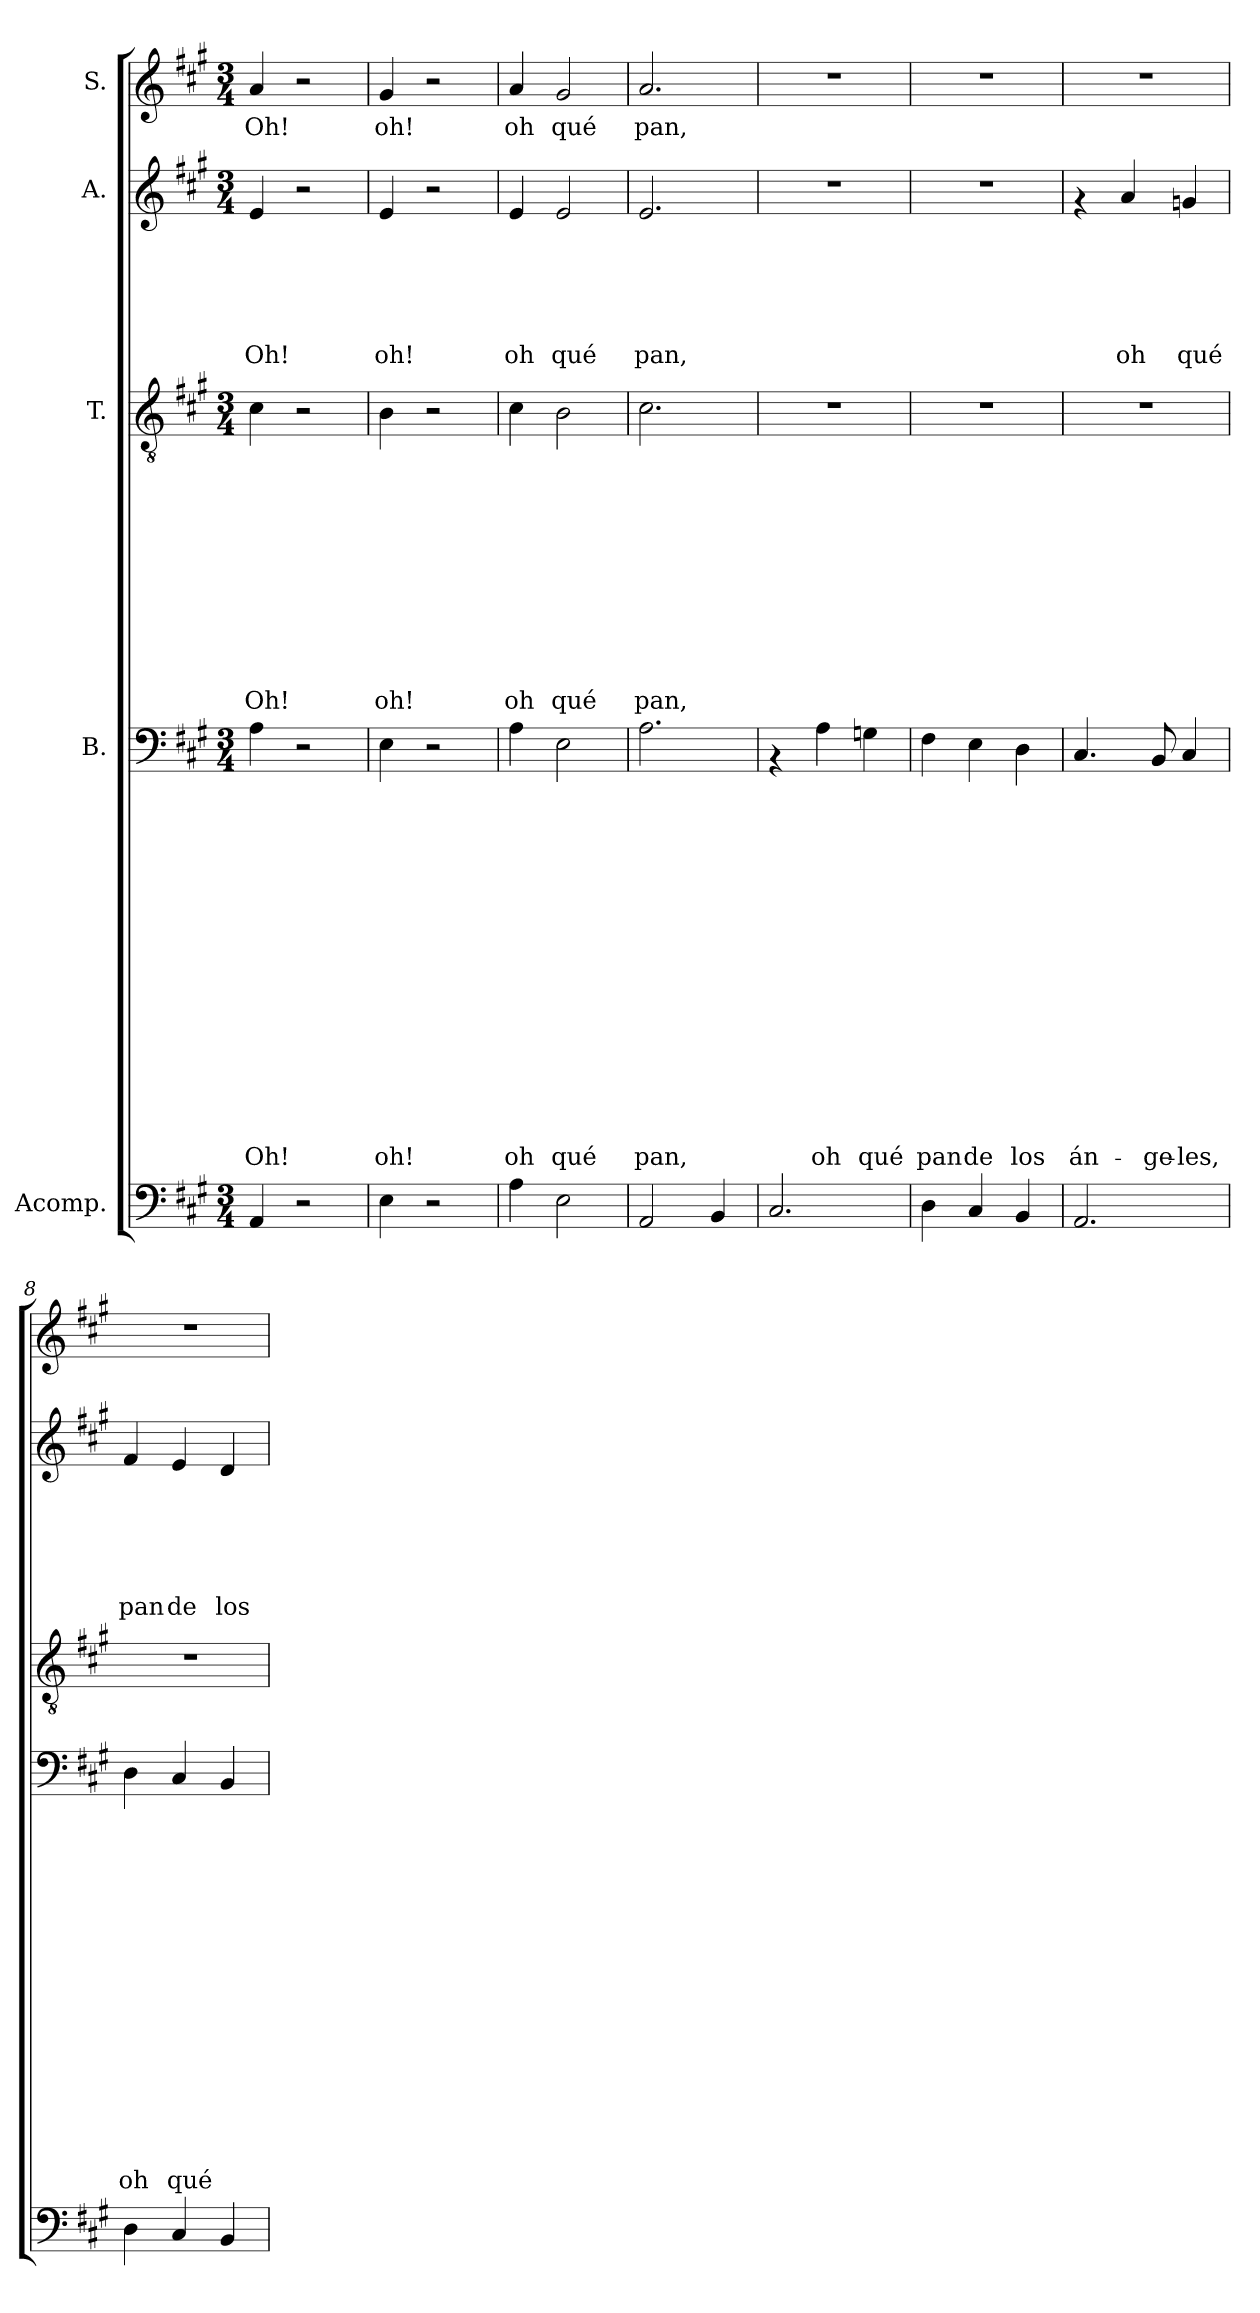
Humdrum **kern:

**kern	**kern	**text	**text	**text	**text	**text	**text	**text	**text	**text	**text	**text	**text	**text	**text	**text	**text	**kern	**text	**text	**text	**text	**text	**text	**text	**text	**text	**text	**text	**kern	**text	**text	**text	**text	**text	**text	**kern	**text
*part5	*part4	*part4	*part4	*part4	*part4	*part4	*part4	*part4	*part4	*part4	*part4	*part4	*part4	*part4	*part4	*part4	*part4	*part3	*part3	*part3	*part3	*part3	*part3	*part3	*part3	*part3	*part3	*part3	*part3	*part2	*part2	*part2	*part2	*part2	*part2	*part2	*part1	*part1
*staff5	*staff4	*staff4	*staff4	*staff4	*staff4	*staff4	*staff4	*staff4	*staff4	*staff4	*staff4	*staff4	*staff4	*staff4	*staff4	*staff4	*staff4	*staff3	*staff3	*staff3	*staff3	*staff3	*staff3	*staff3	*staff3	*staff3	*staff3	*staff3	*staff3	*staff2	*staff2	*staff2	*staff2	*staff2	*staff2	*staff2	*staff1	*staff1
*I"Acomp.	*I"B.	*	*	*	*	*	*	*	*	*	*	*	*	*	*	*	*	*I"T.	*	*	*	*	*	*	*	*	*	*	*	*I"A.	*	*	*	*	*	*	*I"S.	*
!!LO:PB:g=z
*clefF4	*clefF4	*	*	*	*	*	*	*	*	*	*	*	*	*	*	*	*	*clefGv2	*	*	*	*	*	*	*	*	*	*	*	*clefG2	*	*	*	*	*	*	*clefG2	*
*k[f#c#g#]	*k[f#c#g#]	*	*	*	*	*	*	*	*	*	*	*	*	*	*	*	*	*k[f#c#g#]	*	*	*	*	*	*	*	*	*	*	*	*k[f#c#g#]	*	*	*	*	*	*	*k[f#c#g#]	*
*A:	*A:	*	*	*	*	*	*	*	*	*	*	*	*	*	*	*	*	*A:	*	*	*	*	*	*	*	*	*	*	*	*A:	*	*	*	*	*	*	*A:	*
*M3/4	*M3/4	*	*	*	*	*	*	*	*	*	*	*	*	*	*	*	*	*M3/4	*	*	*	*	*	*	*	*	*	*	*	*M3/4	*	*	*	*	*	*	*M3/4	*
=1	=1	=1	=1	=1	=1	=1	=1	=1	=1	=1	=1	=1	=1	=1	=1	=1	=1	=1	=1	=1	=1	=1	=1	=1	=1	=1	=1	=1	=1	=1	=1	=1	=1	=1	=1	=1	=1	=1
!	!	!	!	!	!	!	!	!	!	!	!	!	!	!	!	!	!LO:LY:b	!	!	!	!	!	!	!	!	!	!	!	!LO:LY:b	!	!	!	!	!	!	!LO:LY:b	!	!LO:LY:b
4AA/	4A\	.	.	.	.	.	.	.	.	.	.	.	.	.	.	.	Oh!	4c#\	.	.	.	.	.	.	.	.	.	.	Oh!	4e/	.	.	.	.	.	Oh!	4a/	Oh!
2r	2r	.	.	.	.	.	.	.	.	.	.	.	.	.	.	.	.	2r	.	.	.	.	.	.	.	.	.	.	.	2r	.	.	.	.	.	.	2r	.
=2	=2	=2	=2	=2	=2	=2	=2	=2	=2	=2	=2	=2	=2	=2	=2	=2	=2	=2	=2	=2	=2	=2	=2	=2	=2	=2	=2	=2	=2	=2	=2	=2	=2	=2	=2	=2	=2	=2
!	!	!	!	!	!	!	!	!	!	!	!	!	!	!	!	!	!LO:LY:b	!	!	!	!	!	!	!	!	!	!	!	!LO:LY:b	!	!	!	!	!	!	!LO:LY:b	!	!LO:LY:b
4E\	4E\	.	.	.	.	.	.	.	.	.	.	.	.	.	.	.	oh!	4B\	.	.	.	.	.	.	.	.	.	.	oh!	4e/	.	.	.	.	.	oh!	4g#/	oh!
2r	2r	.	.	.	.	.	.	.	.	.	.	.	.	.	.	.	.	2r	.	.	.	.	.	.	.	.	.	.	.	2r	.	.	.	.	.	.	2r	.
=3	=3	=3	=3	=3	=3	=3	=3	=3	=3	=3	=3	=3	=3	=3	=3	=3	=3	=3	=3	=3	=3	=3	=3	=3	=3	=3	=3	=3	=3	=3	=3	=3	=3	=3	=3	=3	=3	=3
!	!	!	!	!	!	!	!	!	!	!	!	!	!	!	!	!	!LO:LY:b	!	!	!	!	!	!	!	!	!	!	!	!LO:LY:b	!	!	!	!	!	!	!LO:LY:b	!	!LO:LY:b
4A\	4A\	.	.	.	.	.	.	.	.	.	.	.	.	.	.	.	oh	4c#\	.	.	.	.	.	.	.	.	.	.	oh	4e/	.	.	.	.	.	oh	4a/	oh
!	!	!	!	!	!	!	!	!	!	!	!	!	!	!	!	!	!LO:LY:b	!	!	!	!	!	!	!	!	!	!	!	!LO:LY:b	!	!	!	!	!	!	!LO:LY:b	!	!LO:LY:b
2E\	2E\	.	.	.	.	.	.	.	.	.	.	.	.	.	.	.	qué	2B\	.	.	.	.	.	.	.	.	.	.	qué	2e/	.	.	.	.	.	qué	2g#/	qué
=4	=4	=4	=4	=4	=4	=4	=4	=4	=4	=4	=4	=4	=4	=4	=4	=4	=4	=4	=4	=4	=4	=4	=4	=4	=4	=4	=4	=4	=4	=4	=4	=4	=4	=4	=4	=4	=4	=4
!	!	!	!	!	!	!	!	!	!	!	!	!	!	!	!	!	!LO:LY:b	!	!	!	!	!	!	!	!	!	!	!	!LO:LY:b	!	!	!	!	!	!	!LO:LY:b	!	!LO:LY:b
2AA/	2.A\	.	.	.	.	.	.	.	.	.	.	.	.	.	.	.	pan,	2.c#\	.	.	.	.	.	.	.	.	.	.	pan,	2.e/	.	.	.	.	.	pan,	2.a/	pan,
4BB/	.	.	.	.	.	.	.	.	.	.	.	.	.	.	.	.	.	.	.	.	.	.	.	.	.	.	.	.	.	.	.	.	.	.	.	.	.	.
=5	=5	=5	=5	=5	=5	=5	=5	=5	=5	=5	=5	=5	=5	=5	=5	=5	=5	=5	=5	=5	=5	=5	=5	=5	=5	=5	=5	=5	=5	=5	=5	=5	=5	=5	=5	=5	=5	=5
2.C#/	4rAA	.	.	.	.	.	.	.	.	.	.	.	.	.	.	.	.	2.r	.	.	.	.	.	.	.	.	.	.	.	2.r	.	.	.	.	.	.	2.r	.
!	!	!	!	!	!	!	!	!	!	!	!	!	!	!	!	!	!LO:LY:b	!	!	!	!	!	!	!	!	!	!	!	!	!	!	!	!	!	!	!	!	!
.	4A\	.	.	.	.	.	.	.	.	.	.	.	.	.	.	.	oh	.	.	.	.	.	.	.	.	.	.	.	.	.	.	.	.	.	.	.	.	.
!	!	!	!	!	!	!	!	!	!	!	!	!	!	!	!	!	!LO:LY:b	!	!	!	!	!	!	!	!	!	!	!	!	!	!	!	!	!	!	!	!	!
.	4Gn\	.	.	.	.	.	.	.	.	.	.	.	.	.	.	.	qué	.	.	.	.	.	.	.	.	.	.	.	.	.	.	.	.	.	.	.	.	.
=6	=6	=6	=6	=6	=6	=6	=6	=6	=6	=6	=6	=6	=6	=6	=6	=6	=6	=6	=6	=6	=6	=6	=6	=6	=6	=6	=6	=6	=6	=6	=6	=6	=6	=6	=6	=6	=6	=6
!	!	!	!	!	!	!	!	!	!	!	!	!	!	!	!	!	!LO:LY:b	!	!	!	!	!	!	!	!	!	!	!	!	!	!	!	!	!	!	!	!	!
4D\	4F#\	.	.	.	.	.	.	.	.	.	.	.	.	.	.	.	pan	2.r	.	.	.	.	.	.	.	.	.	.	.	2.r	.	.	.	.	.	.	2.r	.
!	!	!	!	!	!	!	!	!	!	!	!	!	!	!	!	!	!LO:LY:b	!	!	!	!	!	!	!	!	!	!	!	!	!	!	!	!	!	!	!	!	!
4C#/	4E\	.	.	.	.	.	.	.	.	.	.	.	.	.	.	.	de	.	.	.	.	.	.	.	.	.	.	.	.	.	.	.	.	.	.	.	.	.
!	!	!	!	!	!	!	!	!	!	!	!	!	!	!	!	!	!LO:LY:b	!	!	!	!	!	!	!	!	!	!	!	!	!	!	!	!	!	!	!	!	!
4BB/	4D\	.	.	.	.	.	.	.	.	.	.	.	.	.	.	.	los	.	.	.	.	.	.	.	.	.	.	.	.	.	.	.	.	.	.	.	.	.
=7	=7	=7	=7	=7	=7	=7	=7	=7	=7	=7	=7	=7	=7	=7	=7	=7	=7	=7	=7	=7	=7	=7	=7	=7	=7	=7	=7	=7	=7	=7	=7	=7	=7	=7	=7	=7	=7	=7
!	!	!	!	!	!	!	!	!	!	!	!	!	!	!	!	!	!LO:LY:b	!	!	!	!	!	!	!	!	!	!	!	!	!	!	!	!	!	!	!	!	!
2.AA/	4.C#/	.	.	.	.	.	.	.	.	.	.	.	.	.	.	.	án-	2.r	.	.	.	.	.	.	.	.	.	.	.	4rf	.	.	.	.	.	.	2.r	.
!	!	!	!	!	!	!	!	!	!	!	!	!	!	!	!	!	!	!	!	!	!	!	!	!	!	!	!	!	!	!	!	!	!	!	!	!LO:LY:b	!	!
.	.	.	.	.	.	.	.	.	.	.	.	.	.	.	.	.	.	.	.	.	.	.	.	.	.	.	.	.	.	4a/	.	.	.	.	.	oh	.	.
!	!	!	!	!	!	!	!	!	!	!	!	!	!	!	!	!	!LO:LY:b	!	!	!	!	!	!	!	!	!	!	!	!	!	!	!	!	!	!	!	!	!
.	8BB/	.	.	.	.	.	.	.	.	.	.	.	.	.	.	.	-ge-	.	.	.	.	.	.	.	.	.	.	.	.	.	.	.	.	.	.	.	.	.
!	!	!	!	!	!	!	!	!	!	!	!	!	!	!	!	!	!LO:LY:b	!	!	!	!	!	!	!	!	!	!	!	!	!	!	!	!	!	!	!LO:LY:b	!	!
.	4C#/	.	.	.	.	.	.	.	.	.	.	.	.	.	.	.	-les,	.	.	.	.	.	.	.	.	.	.	.	.	4gn/	.	.	.	.	.	qué	.	.
!!LO:PB:g=z
=8	=8	=8	=8	=8	=8	=8	=8	=8	=8	=8	=8	=8	=8	=8	=8	=8	=8	=8	=8	=8	=8	=8	=8	=8	=8	=8	=8	=8	=8	=8	=8	=8	=8	=8	=8	=8	=8	=8
!	!	!	!	!	!	!	!	!	!	!	!	!	!	!	!	!	!LO:LY:b	!	!	!	!	!	!	!	!	!	!	!	!	!	!	!	!	!	!	!LO:LY:b	!	!
4D\	4D\	.	.	.	.	.	.	.	.	.	.	.	.	.	.	.	oh	2.r	.	.	.	.	.	.	.	.	.	.	.	4f#/	.	.	.	.	.	pan	2.r	.
!	!	!	!	!	!	!	!	!	!	!	!	!	!	!	!	!	!LO:LY:b	!	!	!	!	!	!	!	!	!	!	!	!	!	!	!	!	!	!	!LO:LY:b	!	!
4C#/	4C#/	.	.	.	.	.	.	.	.	.	.	.	.	.	.	.	qué	.	.	.	.	.	.	.	.	.	.	.	.	4e/	.	.	.	.	.	de	.	.
!	!	!	!	!	!	!	!	!	!	!	!	!	!	!	!	!	!	!	!	!	!	!	!	!	!	!	!	!	!	!	!	!	!	!	!	!LO:LY:b	!	!
4BB/	4BB/	.	.	.	.	.	.	.	.	.	.	.	.	.	.	.	.	.	.	.	.	.	.	.	.	.	.	.	.	4d/	.	.	.	.	.	los	.	.
=	=	=	=	=	=	=	=	=	=	=	=	=	=	=	=	=	=	=	=	=	=	=	=	=	=	=	=	=	=	=	=	=	=	=	=	=	=	=
*-	*-	*-	*-	*-	*-	*-	*-	*-	*-	*-	*-	*-	*-	*-	*-	*-	*-	*-	*-	*-	*-	*-	*-	*-	*-	*-	*-	*-	*-	*-	*-	*-	*-	*-	*-	*-	*-	*-
